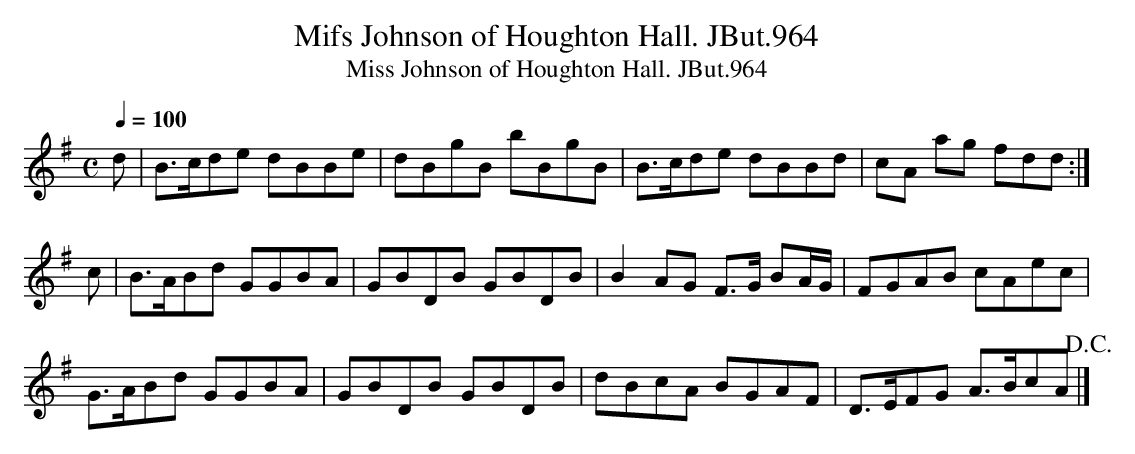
X:1
T:Mifs Johnson of Houghton Hall. JBut.964
T:Miss Johnson of Houghton Hall. JBut.964
M:C
L:1/8
Q:1/4=100
K:G
d|B>cde dBBe|dBgB bBgB| B>cde dBBd|cA ag fdd:|
c|B>ABd GGBA|GBDB GBDB|B2 AG F>G BA/G/|FGAB cAec|
G>ABd GGBA|GBDB GBDB|dBcA BGAF|D>EFG A>BcA!D.C.!|]
